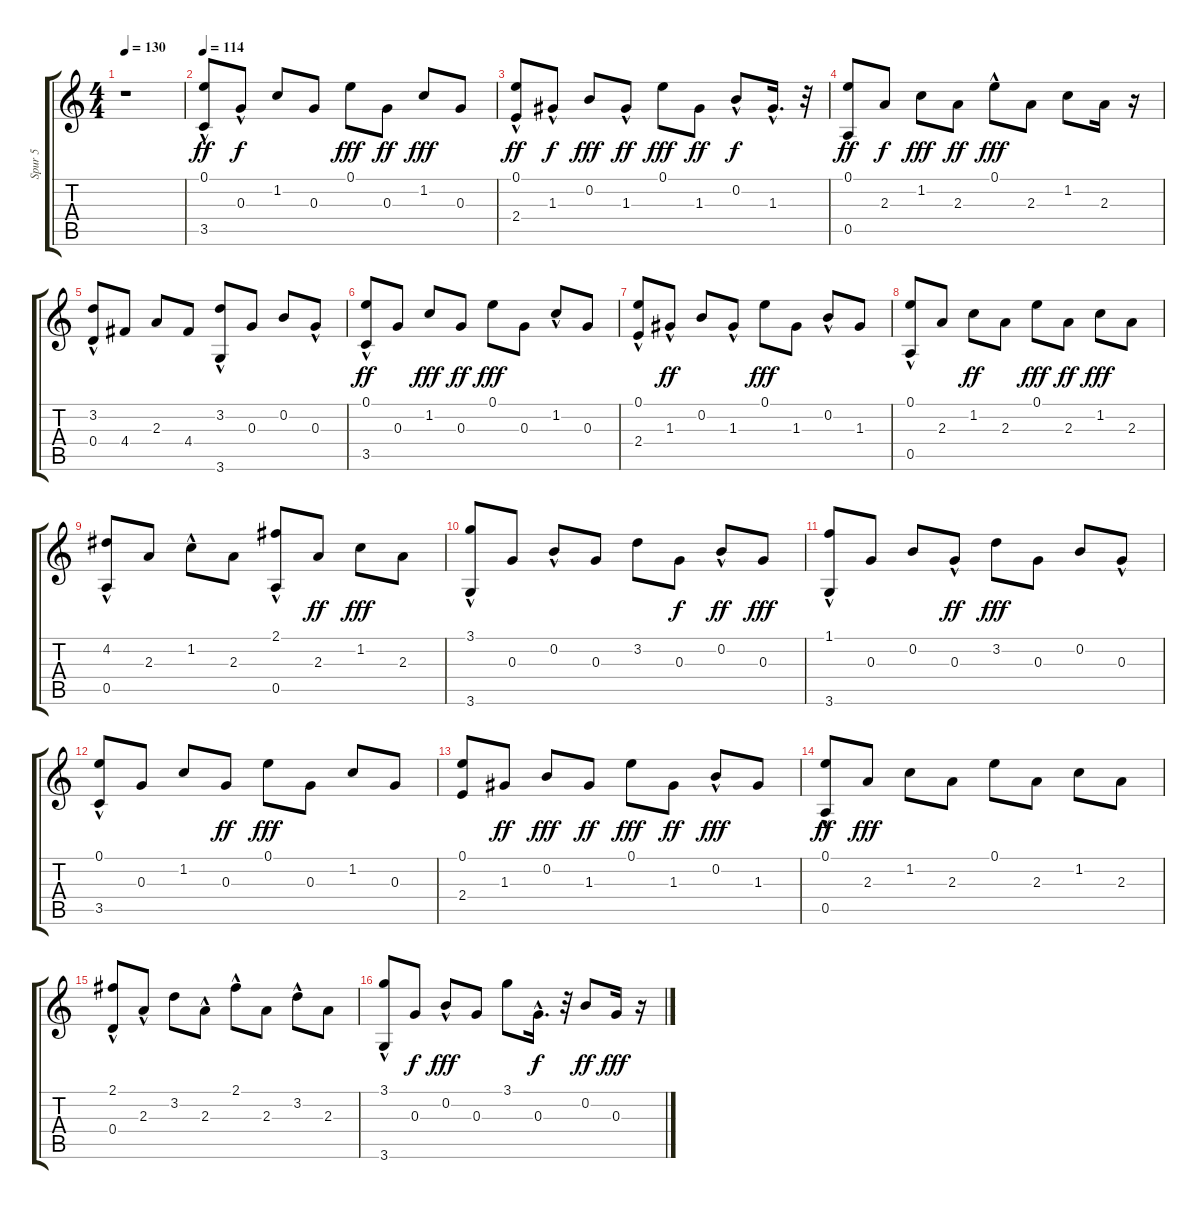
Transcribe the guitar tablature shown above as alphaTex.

\track ("Spur 5" "Spur 5") {instrument acousticguitarsteel}
\staff {score tabs}
\tuning (E4 B3 G3 D3 A2 E2) {hide}
\ts (4 4)
\tempo 130
\clef g2
\ks c
r.1{dy ff instrument acousticguitarsteel} |
\tempo 114
(0.1{hac} 3.5).8 0.3{hac}.8{dy f} 1.2.8 0.3.8 0.1.8{dy fff} 0.3.8{dy ff} 1.2.8{dy fff} 0.3.8 |
(0.1{hac} 2.4).8{dy ff} 1.3{hac}.8{dy f} 0.2.8{dy fff} 1.3{hac}.8{dy ff} 0.1.8{dy fff} 1.3.8{dy ff} 0.2{hac}.8{dy f} 1.3{hac}.16{d} r.32 |
(0.1 0.5).8{dy ff} 2.3.8{dy f} 1.2.8{dy fff} 2.3.8{dy ff} 0.1{hac}.8{dy fff} 2.3.8 1.2.8 2.3.16 r.16 |
(3.2{hac} 0.4{hac}).8 4.4.8 2.3.8 4.4.8 (3.2{hac} 3.6).8 0.3.8 0.2.8 0.3{hac}.8 |
(0.1{hac} 3.5{hac}).8{dy ff} 0.3.8 1.2.8{dy fff} 0.3.8{dy ff} 0.1.8{dy fff} 0.3.8 1.2{hac}.8 0.3.8 |
(0.1{hac} 2.4).8 1.3{hac}.8{dy ff} 0.2.8 1.3{hac}.8 0.1.8{dy fff} 1.3.8 0.2{hac}.8 1.3.8 |
(0.1{hac} 0.5).8 2.3.8 1.2.8{dy ff} 2.3.8 0.1.8{dy fff} 2.3.8{dy ff} 1.2.8{dy fff} 2.3.8 |
(4.2{hac} 0.5{hac}).8 2.3.8 1.2{hac}.8 2.3.8 (2.1{hac} 0.5).8 2.3.8{dy ff} 1.2.8{dy fff} 2.3.8 |
(3.1{hac} 3.6{hac}).8 0.3.8 0.2{hac}.8 0.3.8 3.2.8 0.3.8{dy f} 0.2{hac}.8{dy ff} 0.3.8{dy fff} |
(1.1{hac} 3.6).8 0.3.8 0.2.8 0.3{hac}.8{dy ff} 3.2.8{dy fff} 0.3.8 0.2.8 0.3{hac}.8 |
(0.1 3.5{hac}).8 0.3.8 1.2.8 0.3.8{dy ff} 0.1.8{dy fff} 0.3.8 1.2.8 0.3.8 |
(0.1 2.4).8 1.3.8{dy ff} 0.2.8{dy fff} 1.3.8{dy ff} 0.1.8{dy fff} 1.3.8{dy ff} 0.2{hac}.8{dy fff} 1.3.8 |
(0.1{hac} 0.5{hac}).8{dy ff} 2.3.8{dy fff} 1.2.8 2.3.8 0.1.8 2.3.8 1.2.8 2.3.8 |
(2.1 0.4{hac}).8 2.3{hac}.8 3.2.8 2.3{hac}.8 2.1{hac}.8 2.3.8 3.2{hac}.8 2.3.8 |
(3.1{hac} 3.6{hac}).8 0.3.8{dy f} 0.2{hac}.8{dy fff} 0.3.8 3.1.8 0.3{hac}.16{d dy f} r.32 0.2.8{dy ff} 0.3.16{dy fff} r.16
